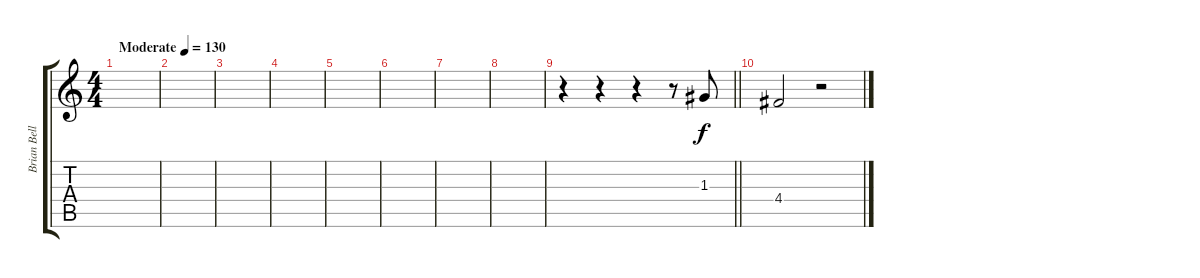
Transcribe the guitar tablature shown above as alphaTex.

\track ("Brian Bell" "Brian Bell") {instrument overdrivenguitar}
\staff {score tabs}
\tuning (E4 B3 G3 D3 A2 E2) {hide}
\ts (4 4)
\tempo (130 "Moderate")
\clef g2
\ks c
|
|
|
|
|
|
|
|
\barLineRight lightlight
r.4 r.4 r.4 r.8 1.3.8 |
4.4.2 r.2
